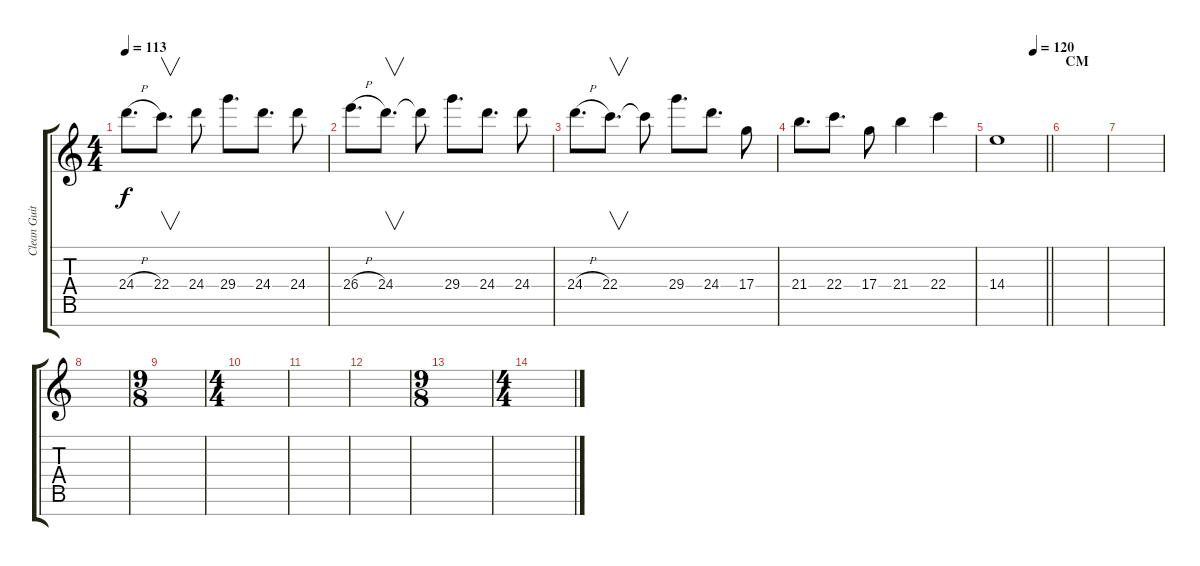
\track ("Clean Guitar #2" "Clean Guit") {instrument electricguitarjazz}
\staff {score tabs}
\tuning (E4 B3 G3 D3 A2 E2 B1) {hide}
\ts (4 4)
\tempo 113
\clef g2
\ks c
24.4{h}.8{d dy f} 22.4.8{v d} 24.4.8 29.4.8{d} 24.4.8{d} 24.4.8 |
26.4{h}.8{d} 24.4.8{v d} 24.4{t}.8 29.4.8{d} 24.4.8{d} 24.4.8 |
24.4{h}.8{d} 22.4.8{v d} 22.4{t}.8 29.4.8{d} 24.4.8{d} 17.4.8 |
21.4.8{d} 22.4.8{d} 17.4.8 21.4.4 22.4.4 |
\tempo (120 0.75)
\barLineRight lightlight
14.4.1 |
\section ("" "CM")
|
|
|
\ts (9 8)
|
\ts (4 4)
|
|
|
\ts (9 8)
|
\ts (4 4)
